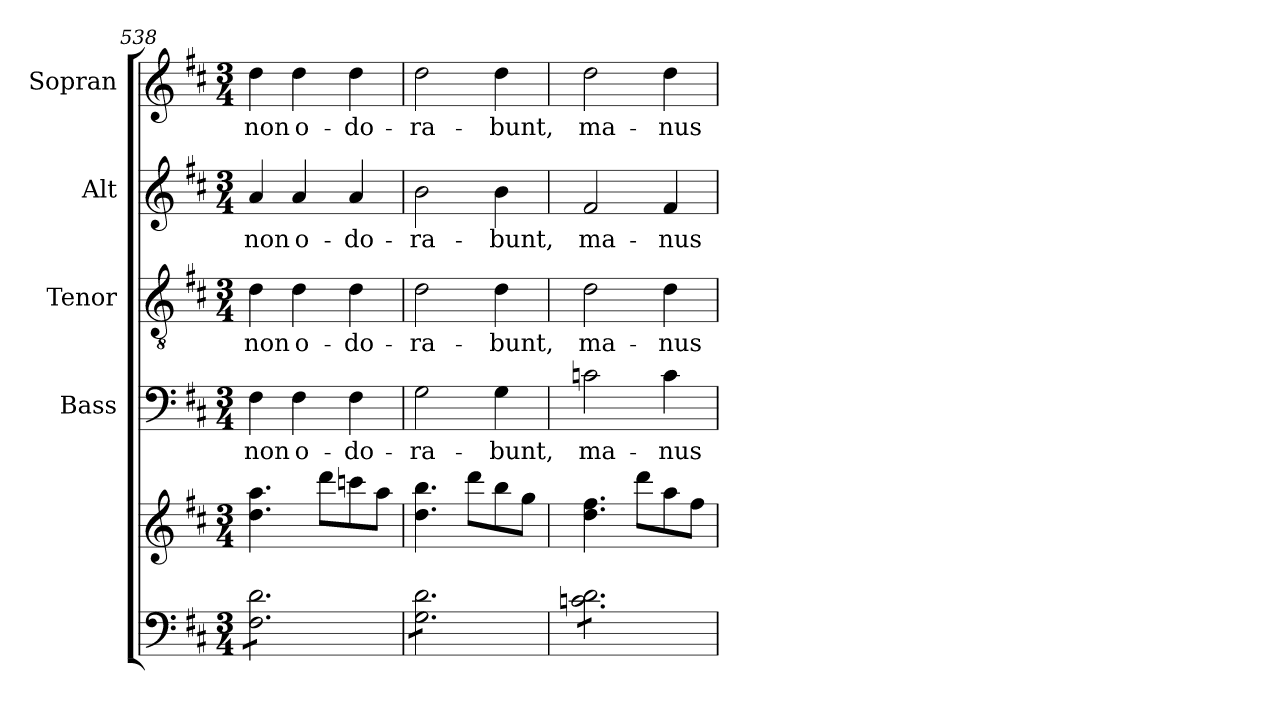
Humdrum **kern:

**kern	**kern	**kern	**text	**kern	**text	**kern	**text	**kern	**text
*part5	*part5	*part4	*part4	*part3	*part3	*part2	*part2	*part1	*part1
*staff6	*staff5	*staff4	*staff4	*staff3	*staff3	*staff2	*staff2	*staff1	*staff1
*	*	*I"Bass	*	*I"Tenor	*	*I"Alt	*	*I"Sopran	*
*	*	*I'B.	*	*I'T.	*	*I'A.	*	*I'S.	*
*clefF4	*clefG2	*clefF4	*	*clefGv2	*	*clefG2	*	*clefG2	*
*k[f#c#]	*k[f#c#]	*k[f#c#]	*	*k[f#c#]	*	*k[f#c#]	*	*k[f#c#]	*
*D:	*D:	*D:	*	*D:	*	*D:	*	*D:	*
*M3/4	*M3/4	*M3/4	*	*M3/4	*	*M3/4	*	*M3/4	*
=538	=538	=538	=538	=538	=538	=538	=538	=538	=538
!	!	!	!LO:LY:b	!	!LO:LY:b	!	!LO:LY:b	!	!LO:LY:b
*tremolo	*	*	*	*	*	*	*	*	*
8F#\ 8d\L	4.dd\ 4.aa\	4F#\	non	4d\	non	4a/	non	4dd\	non
8F#\ 8d\	.	.	.	.	.	.	.	.	.
!	!	!	!LO:LY:b	!	!LO:LY:b	!	!LO:LY:b	!	!LO:LY:b
8F#\ 8d\	.	4F#\	o-	4d\	o-	4a/	o-	4dd\	o-
8F#\ 8d\	8ddd\L	.	.	.	.	.	.	.	.
!	!	!	!LO:LY:b	!	!LO:LY:b	!	!LO:LY:b	!	!LO:LY:b
8F#\ 8d\	8cccn\	4F#\	-do-	4d\	-do-	4a/	-do-	4dd\	-do-
8F#\ 8d\J	8aa\J	.	.	.	.	.	.	.	.
=539	=539	=539	=539	=539	=539	=539	=539	=539	=539
!	!	!	!LO:LY:b	!	!LO:LY:b	!	!LO:LY:b	!	!LO:LY:b
8G\ 8d\L	4.dd\ 4.bb\	2G\	-ra-	2d\	-ra-	2b\	-ra-	2dd\	-ra-
8G\ 8d\	.	.	.	.	.	.	.	.	.
8G\ 8d\	.	.	.	.	.	.	.	.	.
8G\ 8d\	8ddd\L	.	.	.	.	.	.	.	.
!	!	!	!LO:LY:b	!	!LO:LY:b	!	!LO:LY:b	!	!LO:LY:b
8G\ 8d\	8bb\	4G\	-bunt,	4d\	-bunt,	4b\	-bunt,	4dd\	-bunt,
8G\ 8d\J	8gg\J	.	.	.	.	.	.	.	.
=540	=540	=540	=540	=540	=540	=540	=540	=540	=540
!	!	!	!LO:LY:b	!	!LO:LY:b	!	!LO:LY:b	!	!LO:LY:b
8cn\ 8d\L	4.dd\ 4.ff#\	2cn\	ma-	2d\	ma-	2f#/	ma-	2dd\	ma-
8cn\ 8d\	.	.	.	.	.	.	.	.	.
8cn\ 8d\	.	.	.	.	.	.	.	.	.
8cn\ 8d\	8ddd\L	.	.	.	.	.	.	.	.
!	!	!	!LO:LY:b	!	!LO:LY:b	!	!LO:LY:b	!	!LO:LY:b
8cn\ 8d\	8aa\	4c\	-nus	4d\	-nus	4f#/	-nus	4dd\	-nus
8cn\ 8d\J	8ff#\J	.	.	.	.	.	.	.	.
*Xtremolo	*	*	*	*	*	*	*	*	*
=	=	=	=	=	=	=	=	=	=
*-	*-	*-	*-	*-	*-	*-	*-	*-	*-
